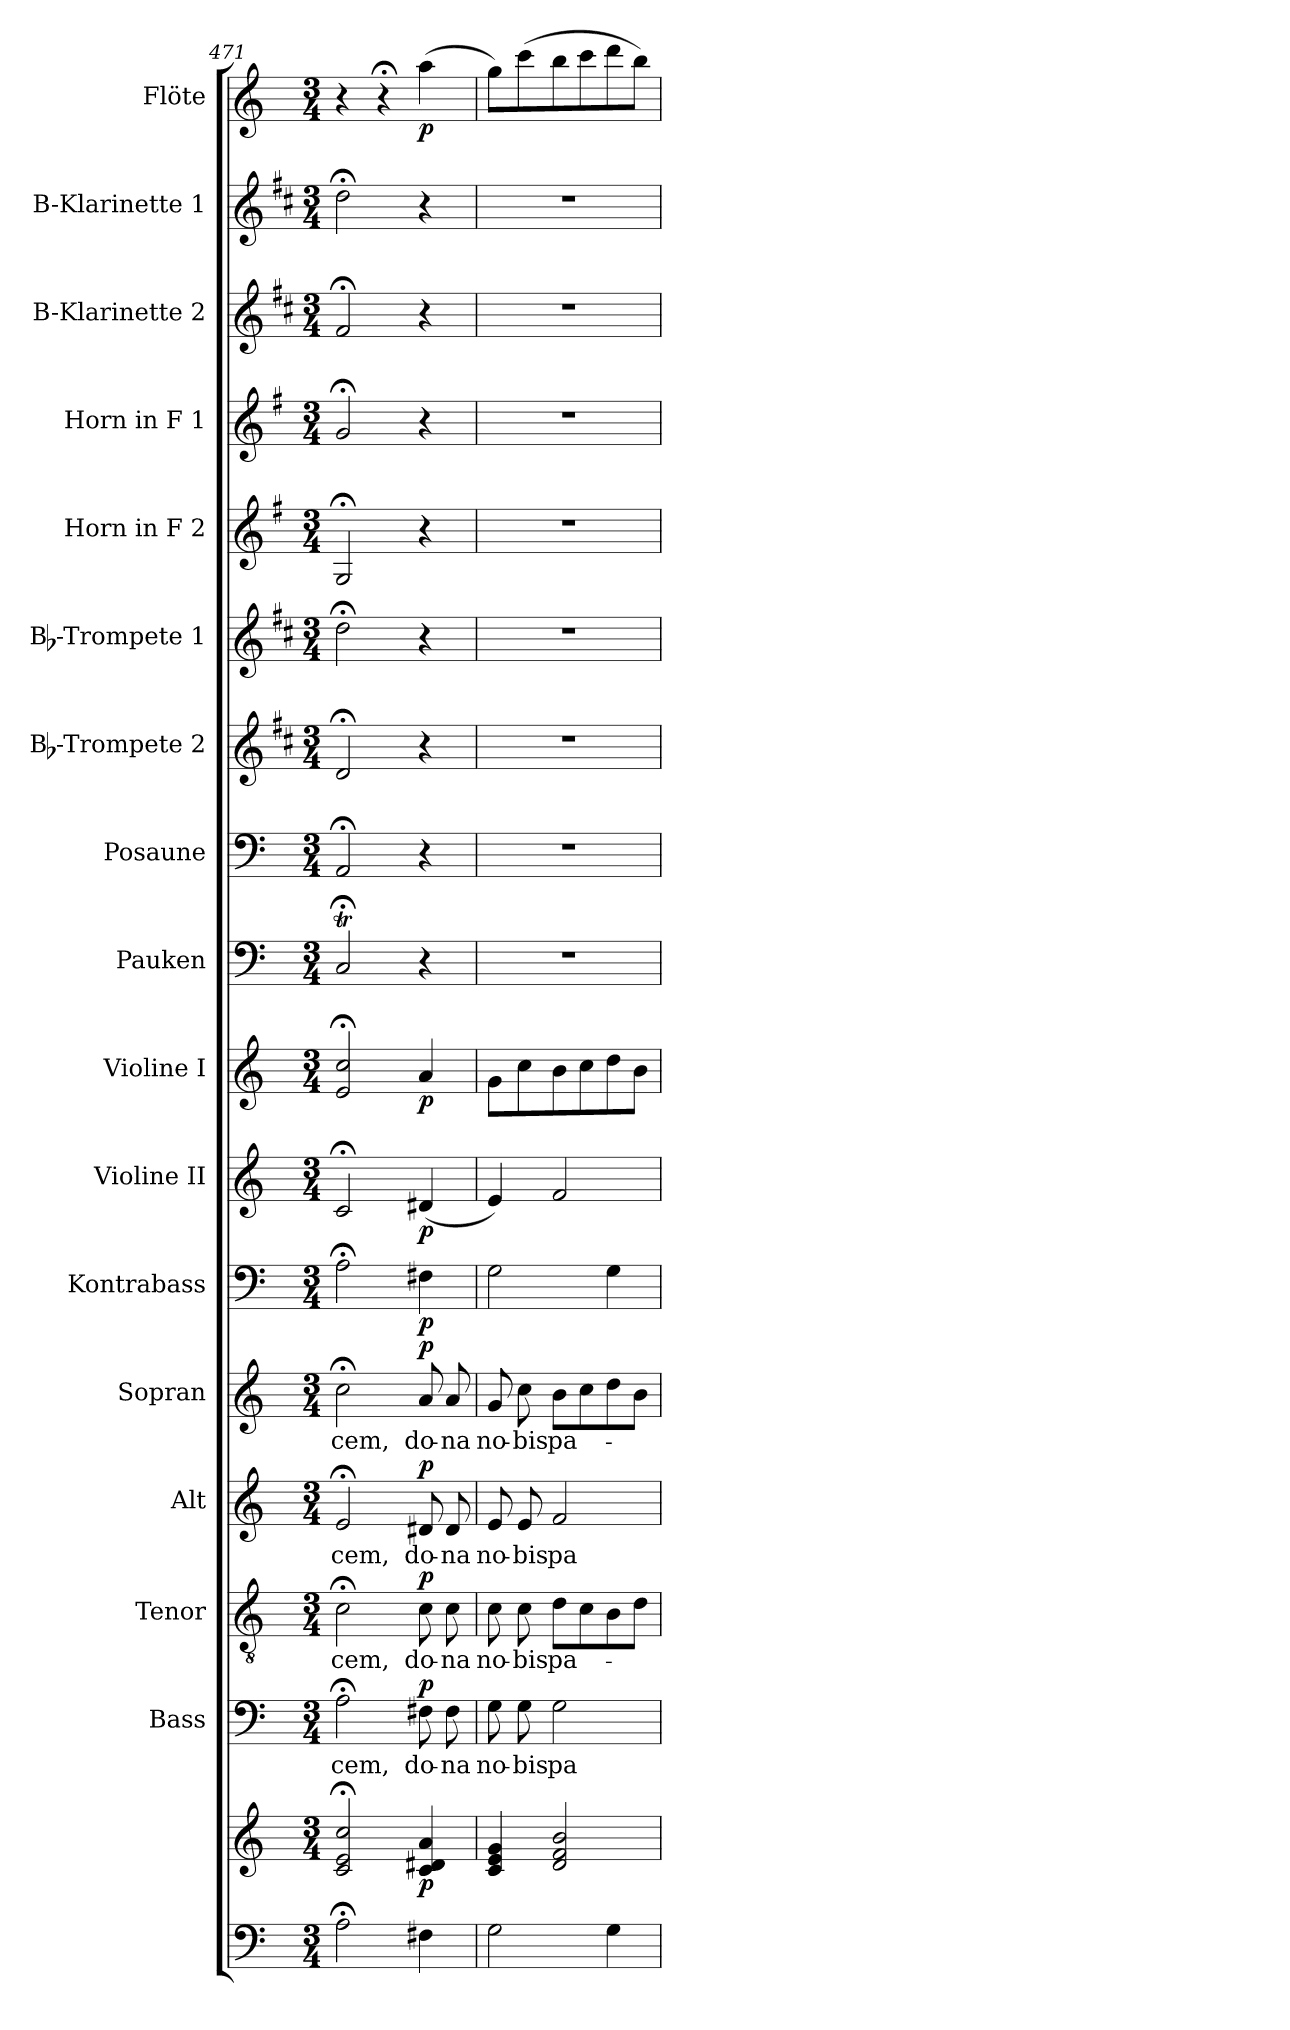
**kern	**kern	**dynam	**kern	**text	**dynam	**kern	**text	**dynam	**kern	**text	**dynam	**kern	**text	**dynam	**kern	**dynam	**kern	**dynam	**kern	**dynam	**kern	**kern	**kern	**kern	**kern	**kern	**kern	**kern	**kern	**dynam
*part17	*part17	*part17	*part16	*part16	*part16	*part15	*part15	*part15	*part14	*part14	*part14	*part13	*part13	*part13	*part12	*part12	*part11	*part11	*part10	*part10	*part9	*part8	*part7	*part6	*part5	*part4	*part3	*part2	*part1	*part1
*staff18	*staff17	*staff17/18	*staff16	*staff16	*staff16	*staff15	*staff15	*staff15	*staff14	*staff14	*staff14	*staff13	*staff13	*staff13	*staff12	*staff12	*staff11	*staff11	*staff10	*staff10	*staff9	*staff8	*staff7	*staff6	*staff5	*staff4	*staff3	*staff2	*staff1	*staff1
*	*	*	*I"Bass	*	*	*I"Tenor	*	*	*I"Alt	*	*	*I"Sopran	*	*	*I"Kontrabass	*	*I"Violine II	*	*I"Violine I	*	*I"Pauken	*I"Posaune	*I"Bb-Trompete 2	*I"Bb-Trompete 1	*I"Horn in F 2	*I"Horn in F 1	*I"B-Klarinette 2	*I"B-Klarinette 1	*I"Flöte	*
*	*	*	*I'B.	*	*	*I'T.	*	*	*I'A.	*	*	*I'S.	*	*	*I'Kb.	*	*I'Vl. II	*	*I'Vl. I	*	*I'Pk.	*I'Pos.	*I'Bb Trp. 2	*I'Bb Trp. 1	*I'Hrn. 2	*I'Hrn. 1	*I'B Kl. 2	*I'B Kl. 1	*I'Fl.	*
*clefF4	*clefG2	*	*clefF4	*	*	*clefGv2	*	*	*clefG2	*	*	*clefG2	*	*	*clefF4	*	*clefG2	*	*clefG2	*	*clefF4	*clefF4	*clefG2	*clefG2	*clefG2	*clefG2	*clefG2	*clefG2	*clefG2	*
*	*	*	*	*	*	*	*	*	*	*	*	*	*	*	*ITrd7c12	*	*	*	*	*	*	*	*ITrd1c2	*ITrd1c2	*ITrd4c7	*ITrd4c7	*ITrd1c2	*ITrd1c2	*	*
*k[]	*k[]	*	*k[]	*	*	*k[]	*	*	*k[]	*	*	*k[]	*	*	*k[]	*	*k[]	*	*k[]	*	*k[]	*k[]	*k[]	*k[]	*k[]	*k[]	*k[]	*k[]	*k[]	*
*C:	*C:	*	*C:	*	*	*C:	*	*	*C:	*	*	*C:	*	*	*C:	*	*C:	*	*C:	*	*C:	*C:	*C:	*C:	*C:	*C:	*C:	*C:	*C:	*
*M3/4	*M3/4	*	*M3/4	*	*	*M3/4	*	*	*M3/4	*	*	*M3/4	*	*	*M3/4	*	*M3/4	*	*M3/4	*	*M3/4	*M3/4	*M3/4	*M3/4	*M3/4	*M3/4	*M3/4	*M3/4	*M3/4	*
=471	=471	=471	=471	=471	=471	=471	=471	=471	=471	=471	=471	=471	=471	=471	=471	=471	=471	=471	=471	=471	=471	=471	=471	=471	=471	=471	=471	=471	=471	=471
!	!	!	!	!LO:LY:b	!	!	!LO:LY:b	!	!	!LO:LY:b	!	!	!LO:LY:b	!	!	!	!	!	!	!	!	!	!	!	!	!	!	!	!	!
2A;<\	2c/;< 2e/;< 2cc/;<	.	2A;<\	-cem,	.	2c;<\	-cem,	.	2e;</	-cem,	.	2cc;<\	-cem,	.	2AA;<\	.	2c;</	.	2e/;< 2cc/;<	.	2C;<T/	2AA;</	2c;</	2cc;<\	2C;</	2c;</	2e;</	2cc;<\	4r	.
.	.	.	.	.	.	.	.	.	.	.	.	.	.	.	.	.	.	.	.	.	.	.	.	.	.	.	.	.	4r;<	.
!	!	!LO:DY:b	!	!LO:LY:b	!LO:DY:a	!	!LO:LY:b	!LO:DY:a	!	!LO:LY:b	!LO:DY:a	!	!LO:LY:b	!LO:DY:a	!	!LO:DY:b	!	!LO:DY:b	!	!LO:DY:b	!	!	!	!	!	!	!	!	!	!LO:DY:b
4F#X\	4c/ 4d#X/ 4a/	p	8F#X\	do-	p	8c\	do-	p	8d#X/	do-	p	8a/	do-	p	4FF#X\	p	(<4d#X/	p	4a/	p	4r	4r	4r	4r	4r	4r	4r	4r	(>4aa\	p
!	!	!	!	!LO:LY:b	!	!	!LO:LY:b	!	!	!LO:LY:b	!	!	!LO:LY:b	!	!	!	!	!	!	!	!	!	!	!	!	!	!	!	!	!
.	.	.	8F#\	-na	.	8c\	-na	.	8d#/	-na	.	8a/	-na	.	.	.	.	.	.	.	.	.	.	.	.	.	.	.	.	.
=472	=472	=472	=472	=472	=472	=472	=472	=472	=472	=472	=472	=472	=472	=472	=472	=472	=472	=472	=472	=472	=472	=472	=472	=472	=472	=472	=472	=472	=472	=472
!	!	!	!	!LO:LY:b	!	!	!LO:LY:b	!	!	!LO:LY:b	!	!	!LO:LY:b	!	!	!	!	!	!	!	!	!	!	!	!	!	!	!	!	!
2G\	4c/ 4e/ 4g/	.	8G\	no-	.	8c\	no-	.	8e/	no-	.	8g/	no-	.	2GG\	.	4e/)	.	8g\L	.	2.r	2.r	2.r	2.r	2.r	2.r	2.r	2.r	8gg\L)	.
!	!	!	!	!LO:LY:b	!	!	!LO:LY:b	!	!	!LO:LY:b	!	!	!LO:LY:b	!	!	!	!	!	!	!	!	!	!	!	!	!	!	!	!	!
.	.	.	8G\	-bis	.	8c\	-bis	.	8e/	-bis	.	8cc\	-bis	.	.	.	.	.	8cc\	.	.	.	.	.	.	.	.	.	(>8ccc\	.
!	!	!	!	!LO:LY:b	!	!	!LO:LY:b	!	!	!LO:LY:b	!	!	!LO:LY:b	!	!	!	!	!	!	!	!	!	!	!	!	!	!	!	!	!
.	2d/ 2f/ 2b/	.	2G\	pa-	.	8d\L	pa-	.	2f/	pa-	.	8b\L	pa-	.	.	.	2f/	.	8b\	.	.	.	.	.	.	.	.	.	8bb\	.
.	.	.	.	.	.	8c\	.	.	.	.	.	8cc\	.	.	.	.	.	.	8cc\	.	.	.	.	.	.	.	.	.	8ccc\	.
4G\	.	.	.	.	.	8B\	.	.	.	.	.	8dd\	.	.	4GG\	.	.	.	8dd\	.	.	.	.	.	.	.	.	.	8ddd\	.
.	.	.	.	.	.	8d\J	.	.	.	.	.	8b\J	.	.	.	.	.	.	8b\J	.	.	.	.	.	.	.	.	.	8bb\J)	.
=	=	=	=	=	=	=	=	=	=	=	=	=	=	=	=	=	=	=	=	=	=	=	=	=	=	=	=	=	=	=
*-	*-	*-	*-	*-	*-	*-	*-	*-	*-	*-	*-	*-	*-	*-	*-	*-	*-	*-	*-	*-	*-	*-	*-	*-	*-	*-	*-	*-	*-	*-
